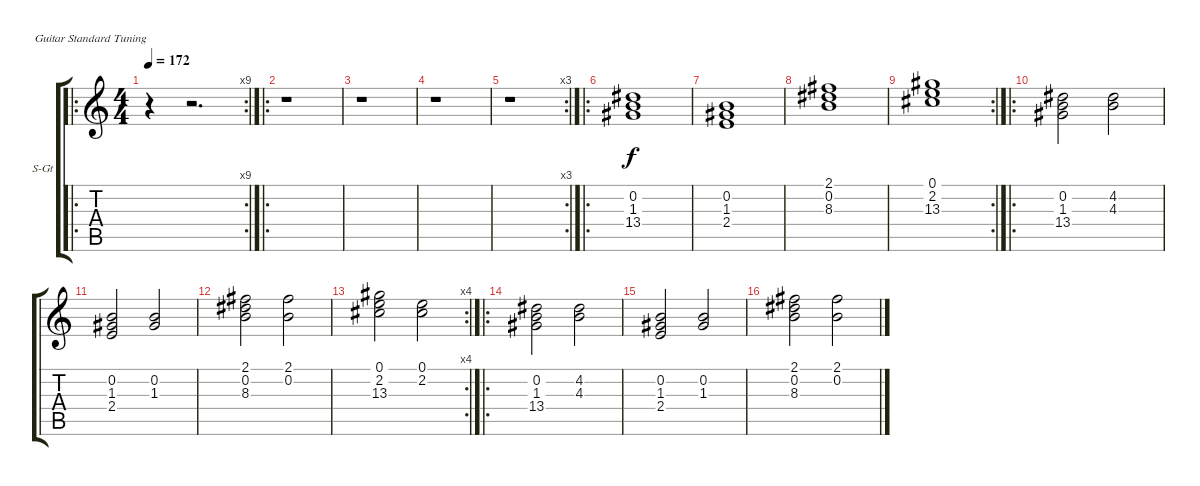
\bracketExtendMode groupsimilarinstruments
\firstSystemTrackNameOrientation horizontal
\otherSystemsTrackNameOrientation horizontal
\track ("Frederic Helmer" "S-Gt") {instrument stringensemble1}
\staff {score tabs}
\tuning (E4 B3 G3 D3 A2 E2)
\displaytranspose 12
\ro
\rc 9
\ts (4 4)
\beaming (8 2 2 2 2)
\tempo 172
\clef g2
\ks c
r.4{dy f instrument stringensemble1} r.2{d} |
\ro
r.1 |
r.1 |
r.1 |
\rc 3
r.1 |
\ro
(0.2 1.3 13.4).1 |
(0.2 1.3 2.4).1 |
(2.1 0.2 8.3).1 |
\rc 2
(0.1 2.2 13.3).1 |
\ro
(0.2 1.3 13.4).2 (4.2 4.3).2 |
(0.2 1.3 2.4).2 (0.2 1.3).2 |
(2.1 0.2 8.3).2 (2.1 0.2).2 |
\rc 4
(0.1 2.2 13.3).2 (0.1 2.2).2 |
\ro
(0.2 1.3 13.4).2 (4.2 4.3).2 |
(0.2 1.3 2.4).2 (0.2 1.3).2 |
(2.1 0.2 8.3).2 (2.1 0.2).2
